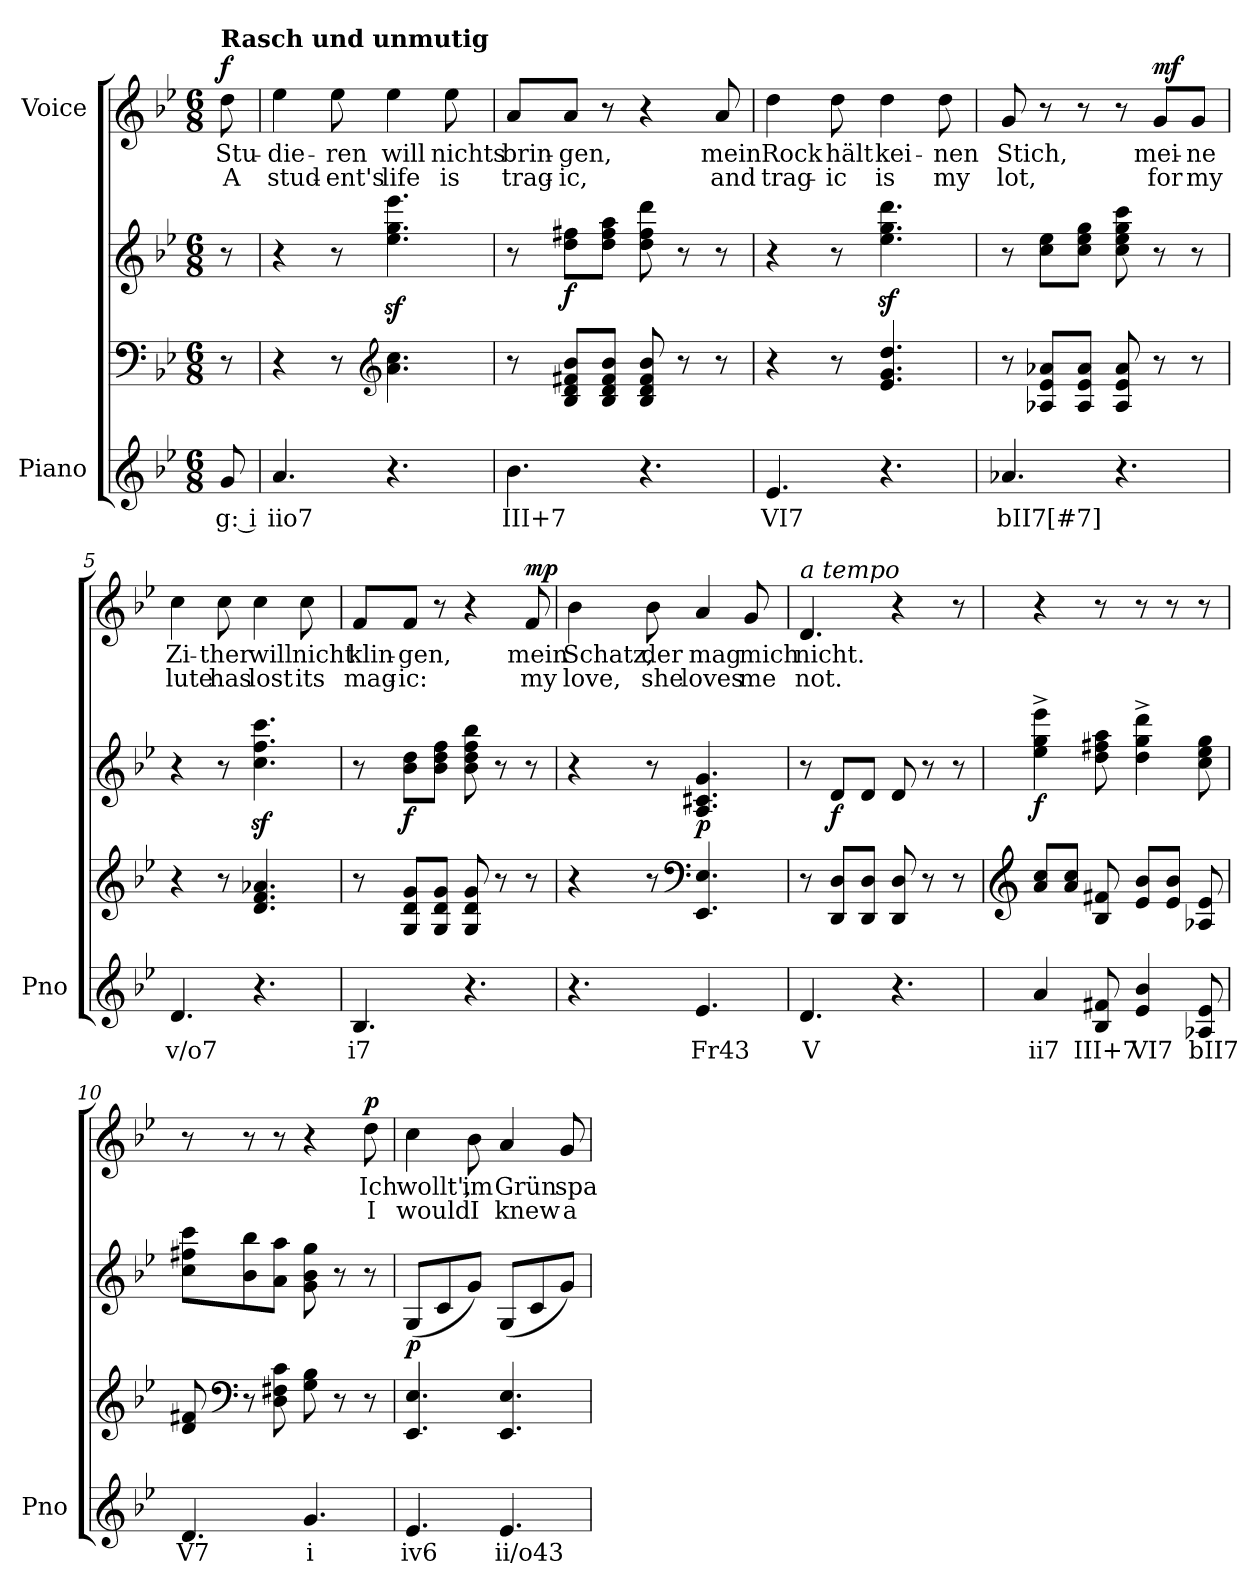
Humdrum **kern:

**kern	**text	**kern	**kern	**dynam	**kern	**text	**text	**dynam
*part2	*part2	*part2	*part2	*part2	*part1	*part1	*part1	*part1
*staff4	*staff4	*staff3	*staff2	*staff2/3/4	*staff1	*staff1	*staff1	*staff1
*I"Piano	*	*	*	*	*I"Voice	*	*	*
*I'Pno	*	*	*	*	*	*	*	*
*clefG2	*	*clefF4	*clefG2	*	*clefG2	*	*	*
*k[b-e-]	*	*k[b-e-]	*k[b-e-]	*	*k[b-e-]	*	*	*
*M6/8	*	*M6/8	*M6/8	*	*M6/8	*	*	*
=	=	=	=	=	=	=	=	=
!	!	!	!	!	!LO:TX:a:B:t=Rasch und unmutig	!	!	!
!	!LO:LY:b	!	!	!	!	!LO:LY:b	!LO:LY:b	!LO:DY:a
8g/	g: i	8r	8r	.	8dd\	Stu-	A	f
=1	=1	=1	=1	=1	=1	=1	=1	=1
!	!LO:LY:b	!	!	!	!	!LO:LY:b	!LO:LY:b	!
4.a/	iio7	4r	4r	.	4ee-\	-die-	stud-	.
!	!	!	!	!	!	!LO:LY:b	!LO:LY:b	!
.	.	8r	8r	.	8ee-\	-ren	-ent's	.
*	*	*clefG2	*	*	*	*	*	*
!	!	!	!	!	!	!LO:LY:b	!LO:LY:b	!
4.r	.	4.a\ 4.cc\	4.ee-\z< 4.gg\z< 4.eee-\z<	.	4ee-\	will	life	.
!	!	!	!	!	!	!LO:LY:b	!LO:LY:b	!
.	.	.	.	.	8ee-\	nichts	is	.
=2	=2	=2	=2	=2	=2	=2	=2	=2
!	!LO:LY:b	!	!	!	!	!LO:LY:b	!LO:LY:b	!
4.b-\	III+7	8r	8r	.	8a/L	brin-	trag-	.
!	!	!	!	!LO:DY:b	!	!LO:LY:b	!LO:LY:b	!
.	.	8B-/ 8d/ 8f#X/ 8b-/L	8dd\ 8ff#X\L	f	8a/J	-gen,	-ic,	.
.	.	8B-/ 8d/ 8f#/ 8b-/J	8dd\ 8ff#\ 8aa\J	.	8r	.	.	.
4.r	.	8B-/ 8d/ 8f#/ 8b-/	8dd\ 8ff#\ 8ddd\	.	4r	.	.	.
.	.	8r	8r	.	.	.	.	.
!	!	!	!	!	!	!LO:LY:b	!LO:LY:b	!
.	.	8r	8r	.	8a/	mein	and	.
=3	=3	=3	=3	=3	=3	=3	=3	=3
!	!LO:LY:b	!	!	!	!	!LO:LY:b	!LO:LY:b	!
4.e-/	VI7	4r	4r	.	4dd\	Rock	trag-	.
!	!	!	!	!	!	!LO:LY:b	!LO:LY:b	!
.	.	8r	8r	.	8dd\	hält	-ic	.
!	!	!	!	!	!	!LO:LY:b	!LO:LY:b	!
4.r	.	4.e-/ 4.g/ 4.dd/	4.ee-\z< 4.gg\z< 4.ddd\z<	.	4dd\	kei-	is	.
!	!	!	!	!	!	!LO:LY:b	!LO:LY:b	!
.	.	.	.	.	8dd\	-nen	my	.
!!LO:LB:g=z
=4	=4	=4	=4	=4	=4	=4	=4	=4
!	!LO:LY:b	!	!	!	!	!LO:LY:b	!LO:LY:b	!
4.a-X/	bII7[#7]	8r	8r	.	8g/	Stich,	lot,	.
.	.	8A-X/ 8e-/ 8a-X/L	8cc\ 8ee-\L	.	8r	.	.	.
.	.	8A-/ 8e-/ 8a-/J	8cc\ 8ee-\ 8gg\J	.	8r	.	.	.
4.r	.	8A-/ 8e-/ 8a-/	8cc\ 8ee-\ 8gg\ 8ccc\	.	8r	.	.	.
*	*	*	*	*	*MM110	*	*	*
!	!	!	!	!	!	!LO:LY:b	!LO:LY:b	!LO:DY:a
.	.	8r	8r	.	8g/L	mei-	for	mf
!	!	!	!	!	!	!LO:LY:b	!LO:LY:b	!
.	.	8r	8r	.	8g/J	-ne	my	.
=5	=5	=5	=5	=5	=5	=5	=5	=5
!	!LO:LY:b	!	!	!	!	!LO:LY:b	!LO:LY:b	!
4.d/	v/o7	4r	4r	.	4cc\	Zi-	lute	.
!	!	!	!	!	!	!LO:LY:b	!LO:LY:b	!
.	.	8r	8r	.	8cc\	-ther	has	.
!	!	!	!	!	!	!LO:LY:b	!LO:LY:b	!
4.r	.	4.d/ 4.f/ 4.a-X/	4.cc\z< 4.ff\z< 4.ccc\z<	.	4cc\	will	lost	.
!	!	!	!	!	!	!LO:LY:b	!LO:LY:b	!
.	.	.	.	.	8cc\	nicht	its	.
=6	=6	=6	=6	=6	=6	=6	=6	=6
!	!LO:LY:b	!	!	!	!	!LO:LY:b	!LO:LY:b	!
*	*	*	*	*	*^	*	*	*
4.B-/	i7	8r	8r	.	8f/L	2ryy	klin-	mag-	.
!	!	!	!	!LO:DY:b	!	!	!LO:LY:b	!LO:LY:b	!
.	.	8G/ 8d/ 8g/L	8b-\ 8dd\L	f	8f/J	.	-gen,	-ic:	.
.	.	8G/ 8d/ 8g/J	8b-\ 8dd\ 8ff\J	.	8r	.	.	.	.
4.r	.	8G/ 8d/ 8g/	8b-\ 8dd\ 8ff\ 8bb-\	.	4r	.	.	.	.
*	*	*	*	*	*MM100	*	*	*	*
.	.	8r	8r	.	.	4ryy	.	.	.
!	!	!	!	!	!	!	!LO:LY:b	!LO:LY:b	!LO:DY:a
.	.	8r	8r	.	8f/	.	mein	my	mp
=7	=7	=7	=7	=7	=7	=7	=7	=7	=7
!	!	!	!	!	!LO:TX:a:i:t=sehr zurückhaltend	!	!	!	!
!	!	!	!	!	!	!	!LO:LY:b	!LO:LY:b	!
*	*	*	*	*	*v	*v	*	*	*
4.r	.	4r	4r	.	4b-\	Schatz,	love,	.
!	!	!	!	!	!	!LO:LY:b	!LO:LY:b	!
.	.	8r	8r	.	8b-\	der	she	.
*	*	*clefF4	*	*	*	*	*	*
*	*	*	*	*	*MM85	*	*	*
!	!LO:LY:b	!	!	!LO:DY:b	!	!LO:LY:b	!LO:LY:b	!
4.e-/	Fr43	4.EE-/ 4.E-/	4.A/ 4.c#X/ 4.g/	p	4a/	mag	loves	.
!	!	!	!	!	!	!LO:LY:b	!LO:LY:b	!
.	.	.	.	.	8g/	mich	me	.
!!LO:LB:g=z
=8	=8	=8	=8	=8	=8	=8	=8	=8
!	!	!	!	!	!LO:TX:a:i:t=a tempo	!	!	!
!	!LO:LY:b	!	!	!	!	!LO:LY:b	!LO:LY:b	!
4.d/	V	8r	8r	.	4.d/	nicht.	not.	.
!	!	!	!	!LO:DY:b	!	!	!	!
.	.	8DD/ 8D/L	8d/L	f	.	.	.	.
.	.	8DD/ 8D/J	8d/J	.	.	.	.	.
4.r	.	8DD/ 8D/	8d/	.	4r	.	.	.
.	.	8r	8r	.	.	.	.	.
.	.	8r	8r	.	8r	.	.	.
=9	=9	=9	=9	=9	=9	=9	=9	=9
*	*	*clefG2	*	*	*	*	*	*
!	!LO:LY:b	!	!	!LO:DY:b	!	!	!	!
4a/	ii7	8a/ 8cc/L	4ee-\^ 4gg\^ 4eee-\^	f	4r	.	.	.
.	.	8a/ 8cc/J	.	.	.	.	.	.
!	!LO:LY:b	!	!	!	!	!	!	!
8B-/ 8f#X/	III+7	8B-/ 8f#X/	8dd\ 8ff#X\ 8aa\	.	8r	.	.	.
!	!LO:LY:b	!	!	!	!	!	!	!
4e-/ 4b-/	VI7	8e-/ 8b-/L	4dd\^ 4gg\^ 4ddd\^	.	8r	.	.	.
.	.	8e-/ 8b-/J	.	.	8r	.	.	.
!	!LO:LY:b	!	!	!	!	!	!	!
8A-X/ 8e-/	bII7	8A-X/ 8e-/	8cc\ 8ee-\ 8gg\	.	8r	.	.	.
=10	=10	=10	=10	=10	=10	=10	=10	=10
!	!LO:LY:b	!	!	!	!	!	!	!
4.d/	V7	8d/ 8f#X/	8cc\ 8ff#X\ 8ccc\L	.	8r	.	.	.
*	*	*clefF4	*	*	*	*	*	*
.	.	8r	8b-\ 8bb-\	.	8r	.	.	.
.	.	8D\ 8F#X\ 8c\	8a\ 8aa\J	.	8r	.	.	.
!	!LO:LY:b	!	!	!	!	!	!	!
4.g/	i	8G\ 8B-\	8g\ 8b-\ 8gg\	.	4r	.	.	.
.	.	8r	8r	.	.	.	.	.
!	!	!	!	!	!	!LO:LY:b	!LO:LY:b	!LO:DY:a
.	.	8r	8r	.	8dd\	Ich	I	p
=11	=11	=11	=11	=11	=11	=11	=11	=11
!	!LO:LY:b	!	!	!LO:DY:a=2	!	!LO:LY:b	!LO:LY:b	!
4.e-/	iv6	4.EE-/ 4.E-/	(<8G/L	p	4cc\	wollt',	would	.
.	.	.	8c/	.	.	.	.	.
!	!	!	!	!	!	!LO:LY:b	!LO:LY:b	!
.	.	.	8g/J)	.	8b-\	im	I	.
!	!LO:LY:b	!	!	!	!	!LO:LY:b	!LO:LY:b	!
4.e-/	ii/o43	4.EE-/ 4.E-/	(<8G/L	.	4a/	Grün	knew	.
.	.	.	8c/	.	.	.	.	.
!	!	!	!	!	!	!LO:LY:b	!LO:LY:b	!
.	.	.	8g/J)	.	8g/	spa-	a	.
=	=	=	=	=	=	=	=	=
*-	*-	*-	*-	*-	*-	*-	*-	*-
